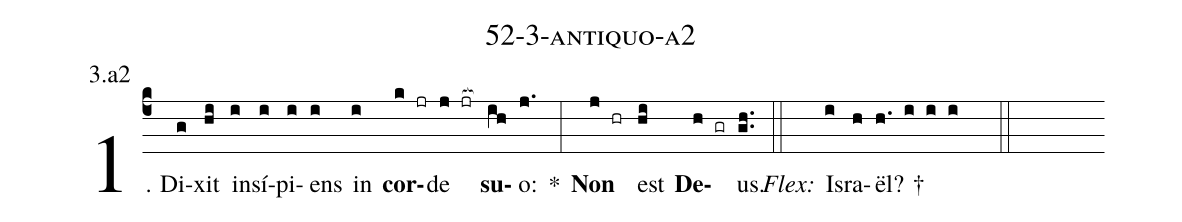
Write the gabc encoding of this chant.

name: 52-3-antiquo-a2;
annotation: 3.a2;
%%
(c4)1. Di(g)xit(hi) in(i)sí(i)pi(i)ens(i) in(i) <b>cor</b>(k jr)de(j jr[ocb:1{]) <b>su</b>(ih[ocb:0}])o:(j.) *(:) <b>Non</b>(j hr) est(hi) <b>De</b>(h gr)us.(gh..) (::)
<i>Flex:</i>()  Is(i)ra(h)ël? †(h. i i i  ::)
